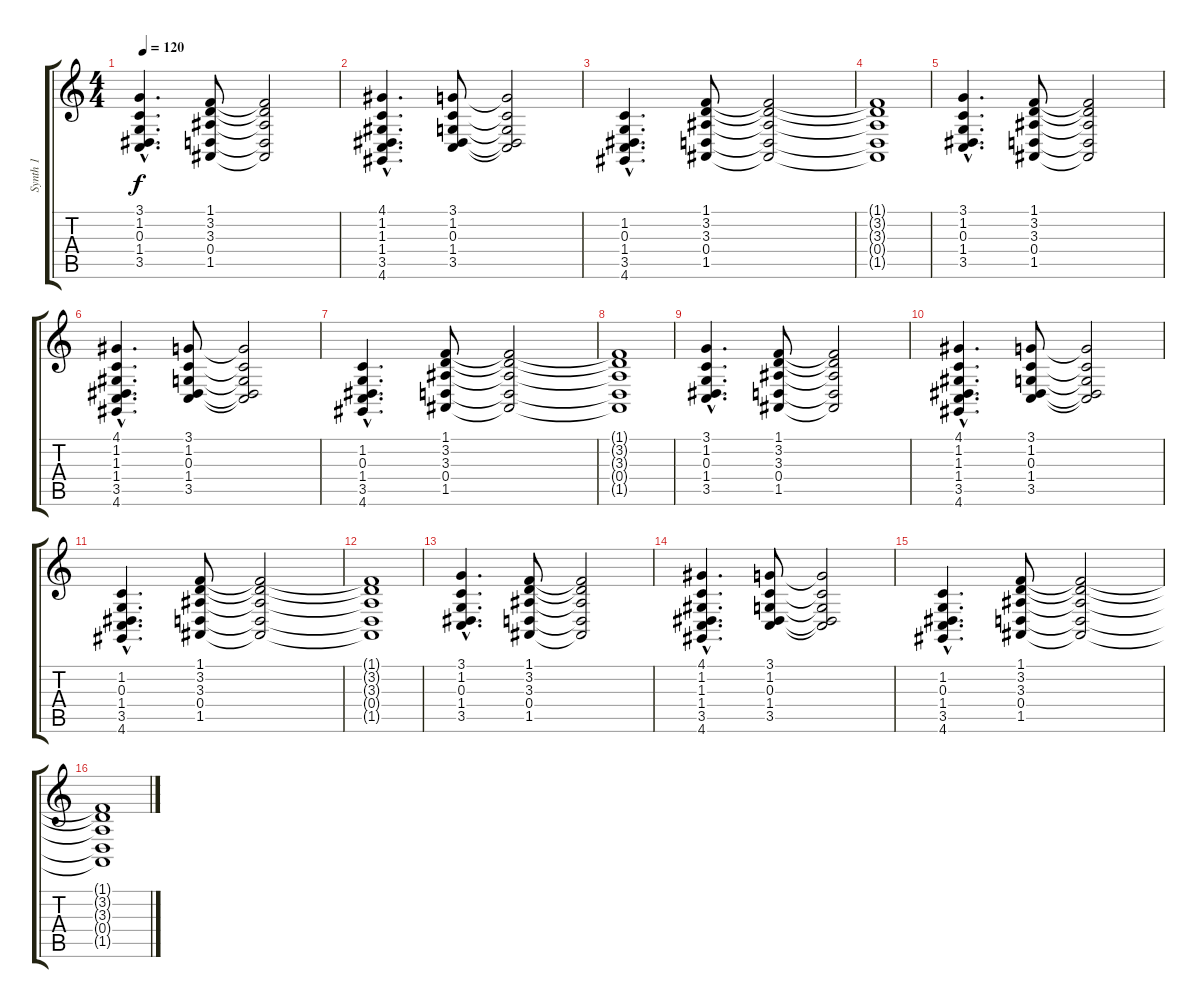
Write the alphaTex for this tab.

\track ("Synth 1" "Synth 1") {instrument stringensemble1}
\staff {score tabs}
\tuning (E4 B3 G3 D3 A2 E2) {hide}
\ts (4 4)
\tempo 120
\clef g2
\ks c
(3.1{hac} 1.2{hac} 0.3{hac} 1.4{hac} 3.5{hac}).4{d dy f} (1.1 3.2 3.3 0.4 1.5).8 (1.1{t} 3.2{t} 3.3{t} 0.4{t} 1.5{t}).2 |
(4.1{hac} 1.2{hac} 1.3{hac} 1.4{hac} 3.5{hac} 4.6{hac}).4{d} (3.1 1.2 0.3 1.4 3.5).8 (3.1{t} 1.2{t} 0.3{t} 1.4{t} 3.5{t}).2 |
(1.2{hac} 0.3{hac} 1.4{hac} 3.5{hac} 4.6{hac}).4{d} (1.1 3.2 3.3 0.4 1.5).8 (1.1{t} 3.2{t} 3.3{t} 0.4{t} 1.5{t}).2 |
(1.1{t} 3.2{t} 3.3{t} 0.4{t} 1.5{t}).1 |
(3.1{hac} 1.2{hac} 0.3{hac} 1.4{hac} 3.5{hac}).4{d} (1.1 3.2 3.3 0.4 1.5).8 (1.1{t} 3.2{t} 3.3{t} 0.4{t} 1.5{t}).2 |
(4.1{hac} 1.2{hac} 1.3{hac} 1.4{hac} 3.5{hac} 4.6{hac}).4{d} (3.1 1.2 0.3 1.4 3.5).8 (3.1{t} 1.2{t} 0.3{t} 1.4{t} 3.5{t}).2 |
(1.2{hac} 0.3{hac} 1.4{hac} 3.5{hac} 4.6{hac}).4{d} (1.1 3.2 3.3 0.4 1.5).8 (1.1{t} 3.2{t} 3.3{t} 0.4{t} 1.5{t}).2 |
(1.1{t} 3.2{t} 3.3{t} 0.4{t} 1.5{t}).1 |
(3.1{hac} 1.2{hac} 0.3{hac} 1.4{hac} 3.5{hac}).4{d} (1.1 3.2 3.3 0.4 1.5).8 (1.1{t} 3.2{t} 3.3{t} 0.4{t} 1.5{t}).2 |
(4.1{hac} 1.2{hac} 1.3{hac} 1.4{hac} 3.5{hac} 4.6{hac}).4{d} (3.1 1.2 0.3 1.4 3.5).8 (3.1{t} 1.2{t} 0.3{t} 1.4{t} 3.5{t}).2 |
(1.2{hac} 0.3{hac} 1.4{hac} 3.5{hac} 4.6{hac}).4{d} (1.1 3.2 3.3 0.4 1.5).8 (1.1{t} 3.2{t} 3.3{t} 0.4{t} 1.5{t}).2 |
(1.1{t} 3.2{t} 3.3{t} 0.4{t} 1.5{t}).1 |
(3.1{hac} 1.2{hac} 0.3{hac} 1.4{hac} 3.5{hac}).4{d} (1.1 3.2 3.3 0.4 1.5).8 (1.1{t} 3.2{t} 3.3{t} 0.4{t} 1.5{t}).2 |
(4.1{hac} 1.2{hac} 1.3{hac} 1.4{hac} 3.5{hac} 4.6{hac}).4{d} (3.1 1.2 0.3 1.4 3.5).8 (3.1{t} 1.2{t} 0.3{t} 1.4{t} 3.5{t}).2 |
(1.2{hac} 0.3{hac} 1.4{hac} 3.5{hac} 4.6{hac}).4{d} (1.1 3.2 3.3 0.4 1.5).8 (1.1{t} 3.2{t} 3.3{t} 0.4{t} 1.5{t}).2 |
(1.1{t} 3.2{t} 3.3{t} 0.4{t} 1.5{t}).1
